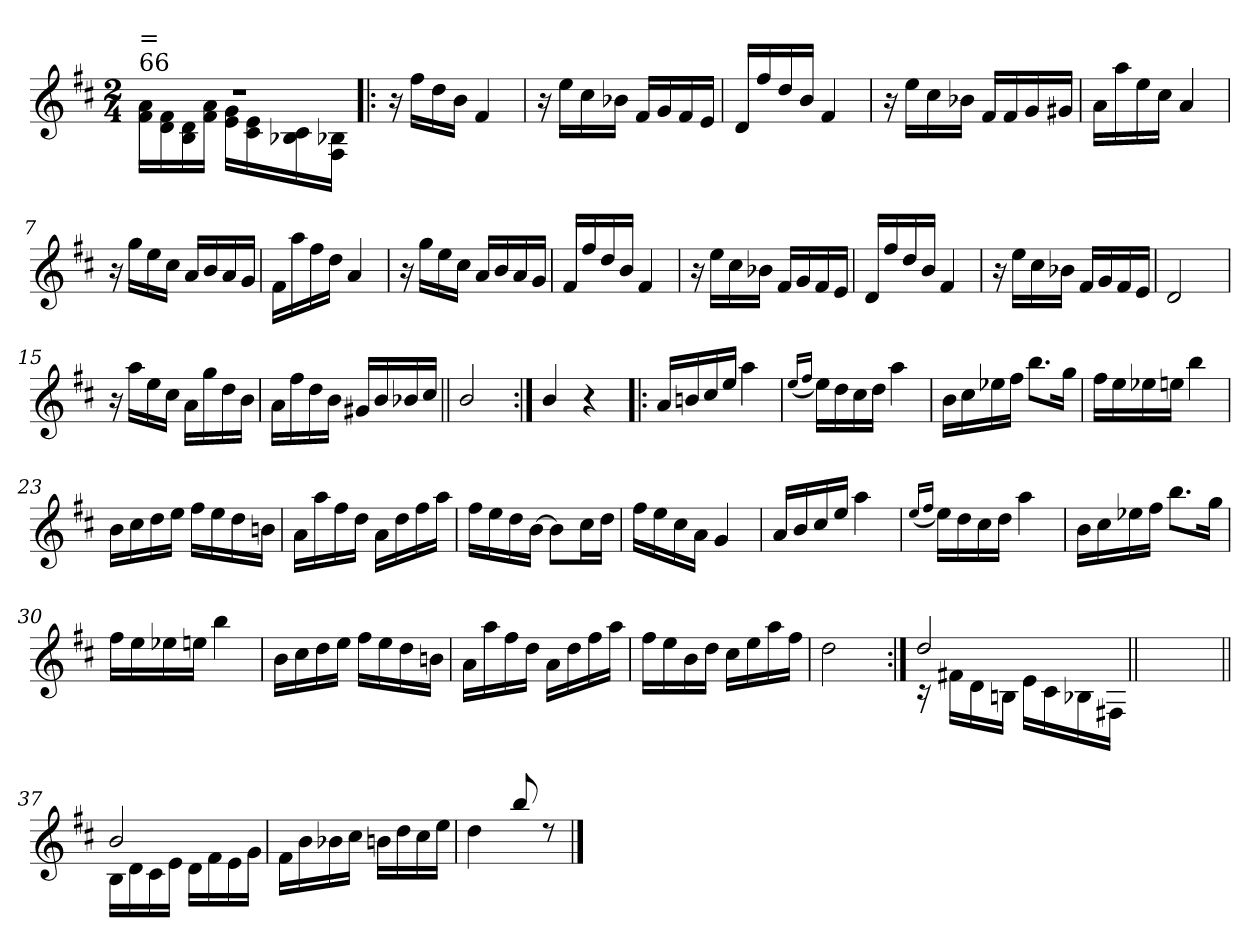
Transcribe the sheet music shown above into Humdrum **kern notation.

**kern
*part1
*staff1
*clefG2
*k[f#c#]
*D:
*M2/4
=1
*^
!LO:TX:a:t=66	!
!LO:TX:a:t==	!
2rdd	16f#!\ 16a!\LL
.	16d!\ 16f#!\
.	16B!\ 16d!\
.	16f#!\ 16a!\JJ
.	16e!\ 16g!\LL
.	16c#!\ 16e!\
.	16B-X!\ 16c#!\
.	16F#!\ 16B-X!\JJ
*v	*v
=2!|:
16r
16ff#\LL
16dd\
16b\JJ
4f#/
=3
16r
16ee\LL
16cc#\
16b-X\JJ
16f#/LL
16g/
16f#/
16e/JJ
=4
16d/LL
16ff#/
16dd/
16b/JJ
4f#/
!!LO:LB:g=z
=5
16r
16ee\LL
16cc#\
16b-X\JJ
16f#/LL
16f#/
16g/
16g#X/JJ
=6
16a\LL
16aa\
16ee\
16cc#\JJ
4a/
=7
16r
16gg\LL
16ee\
16cc#\JJ
16a/LL
16b/
16a/
16g/JJ
=8
16f#\LL
16aa\
16ff#\
16dd\JJ
4a/
=9
16r
16gg\LL
16ee\
16cc#\JJ
16a/LL
16b/
16a/
16g/JJ
!!LO:LB:g=z
=10
16f#/LL
16ff#/
16dd/
16b/JJ
4f#/
=11
16r
16ee\LL
16cc#\
16b-X\JJ
16f#/LL
16g/
16f#/
16e/JJ
=12
16d/LL
16ff#/
16dd/
16b/JJ
4f#/
=13
16r
16ee\LL
16cc#\
16b-X\JJ
16f#/LL
16g/
16f#/
16e/JJ
!!LO:LB:g=z
=14
2d/
=15
16r
16aa\LL
16ee\
16cc#\JJ
16a\LL
16gg\
16dd\
16b\JJ
=16
16a\LL
16ff#\
16dd\
16b\JJ
16g#X/LL
16b/
16b-X/
16cc#/JJ
=17||
2b/
!!LO:LB:g=z
=18:|!
4b/
4r
=19!|:
16a/LL
16bn/
16cc#/
16ee/JJ
4aa\
=20
(<16qee/LL
16qff#/JJ
16ee\LL)
16dd\
16cc#\
16dd\JJ
4aa\
=21
16b\LL
16cc#\
16ee-X\
16ff#\JJ
8.bb\L
16gg\Jk
=22
16ff#\LL
16ee\
16ee-X\
16een\JJ
4bb\
!!LO:LB:g=z
=23
16b\LL
16cc#\
16dd\
16ee\JJ
16ff#\LL
16ee\
16dd\
16bn\JJ
=24
16a\LL
16aa\
16ff#\
16dd\JJ
16a\LL
16dd\
16ff#\
16aa\JJ
=25
16ff#\LL
16ee\
16dd\
[16b\JJ
8b\L]
16cc#\L
16dd\JJ
=26
16ff#\LL
16ee\
16cc#\
16a\JJ
4g/
!!LO:LB:g=z
=27
16a/LL
16b/
16cc#/
16ee/JJ
4aa\
=28
(<16qee/LL
16qff#/JJ
16ee\LL)
16dd\
16cc#\
16dd\JJ
4aa\
=29
16b\LL
16cc#\
16ee-X\
16ff#\JJ
8.bb\L
16gg\Jk
=30
16ff#\LL
16ee\
16ee-X\
16een\JJ
4bb\
!!LO:LB:g=z
=31
16b\LL
16cc#\
16dd\
16ee\JJ
16ff#\LL
16ee\
16dd\
16bn\JJ
=32
16a\LL
16aa\
16ff#\
16dd\JJ
16a\LL
16dd\
16ff#\
16aa\JJ
=33
16ff#\LL
16ee\
16b\
16dd\JJ
16cc#\LL
16ee\
16aa\
16ff#\JJ
=34
2dd\
!!LO:LB:g=z
=35:|!
*^
2dd/	16rB
.	16f#X!\LL
.	16d!\
.	16Bn!\JJ
.	16e!\LL
.	16c#!\
.	16B-X!\
.	16F#X!\JJ
*v	*v
=36||
2ryy
=37||
*^
2b/	16B!\LL
.	16d!\
.	16c#!\
.	16e!\JJ
.	16d!\LL
.	16f#!\
.	16e!\
.	16g!\JJ
*v	*v
=38
16f#!\LL
16b!\
16b-X!\
16cc#!\JJ
16bn!\LL
16dd!\
16cc#!\
16ee!\JJ
=39
*^
4ryy	4dd!\
8bb/	4ryy
8rdd	.
*v	*v
==
*-
